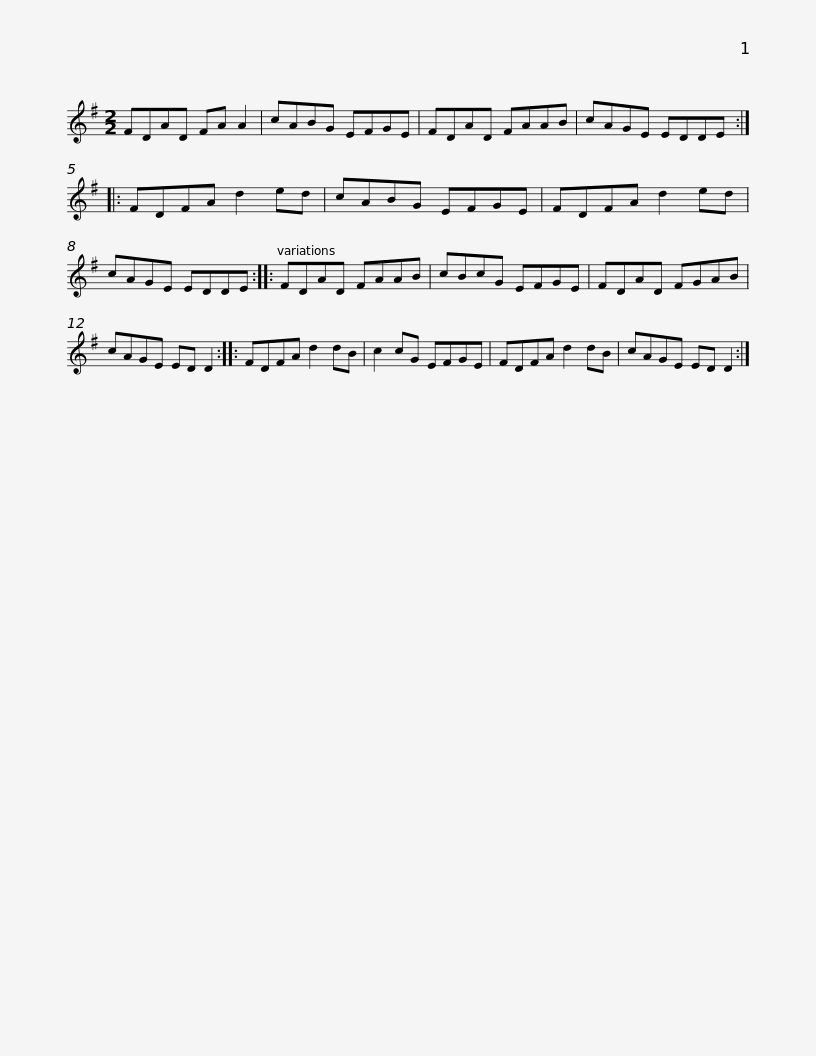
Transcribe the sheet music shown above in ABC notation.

X:1
L:1/8
M:2/2
I:linebreak $
K:G
V:1 treble
V:1
 FDAD FA A2 | cABG EFGE | FDAD FAAB | cAGE EDDE :: FDFA d2 ed |$ %5
 cABG EFGE | FDFA d2 ed | cAGE EDDE :: FDAD FAAB | cBcG EFGE |$ %10
 FDAD FGAB | cAGE ED D2 :: FDFA d2 dB | c2 cG EFGE | FDFA d2 dB | %15
 cAGE ED D2 :| %16
